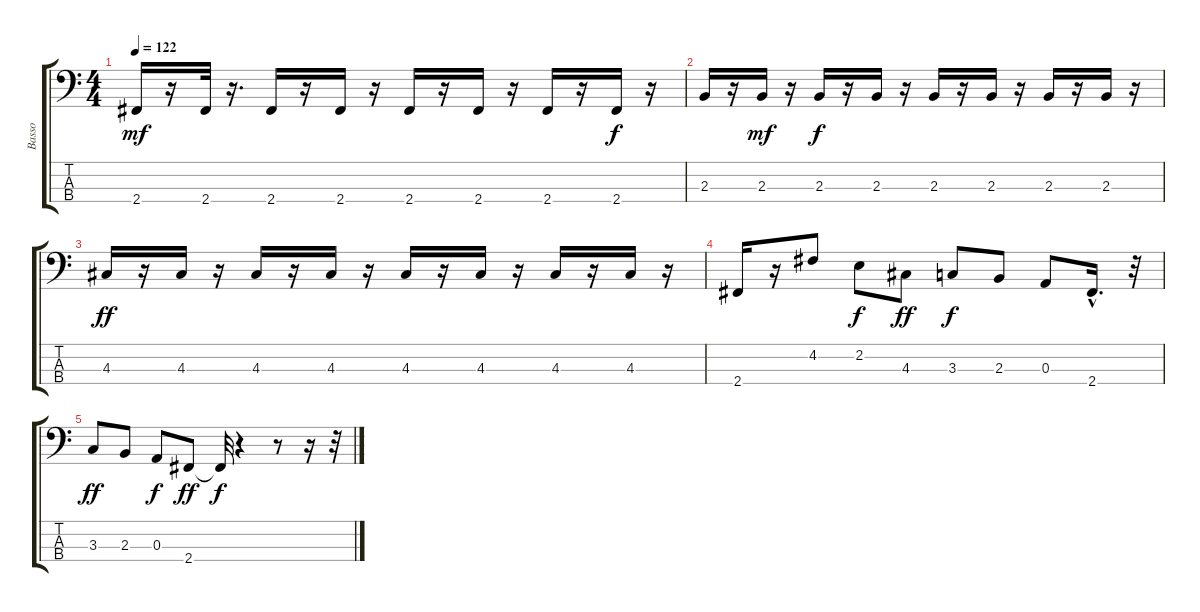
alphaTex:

\track ("Basso" "Basso") {instrument fretlessbass}
\staff {score tabs}
\tuning (G2 D2 A1 E1) {hide}
\ts (4 4)
\tempo 122
\clef f4
\ks c
2.4.16{dy mf} r.16 2.4.32 r.16{d} 2.4.16 r.16 2.4.16 r.16 2.4.16 r.16 2.4.16 r.16 2.4.16 r.16 2.4.16{dy f} r.16 |
2.3.16 r.16 2.3.16{dy mf} r.16 2.3.16{dy f} r.16 2.3.16 r.16 2.3.16 r.16 2.3.16 r.16 2.3.16 r.16 2.3.16 r.16 |
4.3.16{dy ff} r.16 4.3.16 r.16 4.3.16 r.16 4.3.16 r.16 4.3.16 r.16 4.3.16 r.16 4.3.16 r.16 4.3.16 r.16 |
2.4.16 r.16 4.2.8 2.2.8{dy f} 4.3.8{dy ff} 3.3.8{dy f} 2.3.8 0.3.8 2.4{hac}.16{d} r.32 |
3.3.8{dy ff} 2.3.8 0.3.8{dy f} 2.4.8{dy ff} 2.4{t}.32{dy f} r.4 r.8 r.16 r.32
